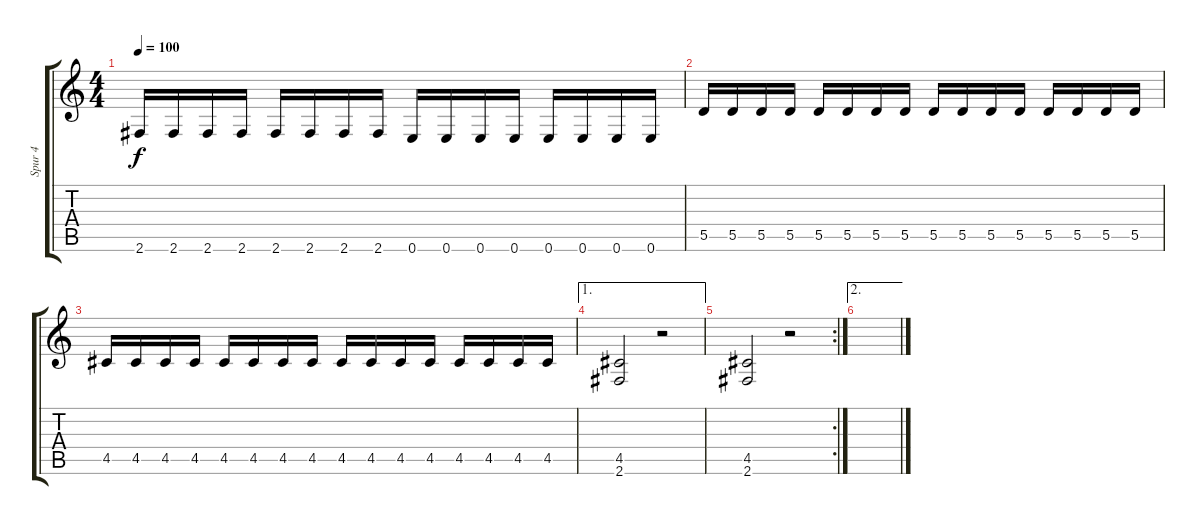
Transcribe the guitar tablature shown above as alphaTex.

\track ("Spur 4" "Spur 4") {instrument electricbasspick}
\staff {score tabs}
\tuning (E4 B3 G3 D3 A2 E2) {hide}
\ts (4 4)
\tempo 100
\clef g2
\ks c
2.6.16{dy f} 2.6.16 2.6.16 2.6.16 2.6.16 2.6.16 2.6.16 2.6.16 0.6.16 0.6.16 0.6.16 0.6.16 0.6.16 0.6.16 0.6.16 0.6.16 |
5.5.16 5.5.16 5.5.16 5.5.16 5.5.16 5.5.16 5.5.16 5.5.16 5.5.16 5.5.16 5.5.16 5.5.16 5.5.16 5.5.16 5.5.16 5.5.16 |
4.5.16 4.5.16 4.5.16 4.5.16 4.5.16 4.5.16 4.5.16 4.5.16 4.5.16 4.5.16 4.5.16 4.5.16 4.5.16 4.5.16 4.5.16 4.5.16 |
\ae 1
(4.5 2.6).2 r.2 |
\rc 2
(4.5 2.6).2 r.2 |
\ae 2
